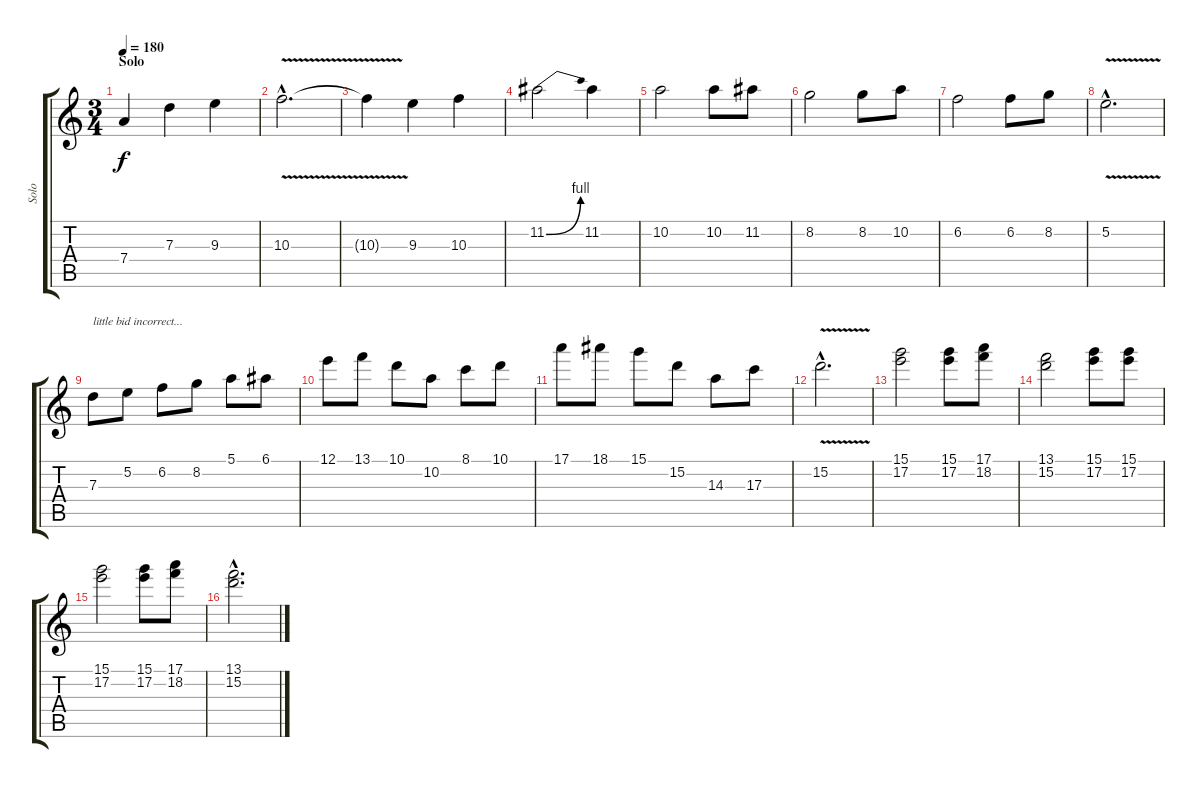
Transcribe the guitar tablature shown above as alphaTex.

\track ("Solo" "Solo") {instrument overdrivenguitar}
\staff {score tabs}
\tuning (E4 B3 G3 D3 A2 D2) {hide}
\ts (3 4)
\section ("" "Solo")
\tempo 180
\clef g2
\ks c
7.4.4{dy f} 7.3.4 9.3.4 |
10.3{v hac}.2{d} |
10.3{t}.4 9.3.4 10.3.4 |
11.2{be (bend 0 0 60 4)}.2 11.2.4 |
10.2.2 10.2.8 11.2.8 |
8.2.2 8.2.8 10.2.8 |
6.2.2 6.2.8 8.2.8 |
5.2{v hac}.2{d} |
7.3.8{txt "little bid incorrect..."} 5.2.8 6.2.8 8.2.8 5.1.8 6.1.8 |
12.1.8 13.1.8 10.1.8 10.2.8 8.1.8 10.1.8 |
17.1.8 18.1.8 15.1.8 15.2.8 14.3.8 17.3.8 |
15.2{v hac}.2{d} |
(15.1 17.2).2 (15.1 17.2).8 (17.1 18.2).8 |
(13.1 15.2).2 (15.1 17.2).8 (15.1 17.2).8 |
(15.1 17.2).2 (15.1 17.2).8 (17.1 18.2).8 |
(13.1{hac} 15.2{hac}).2{d}
